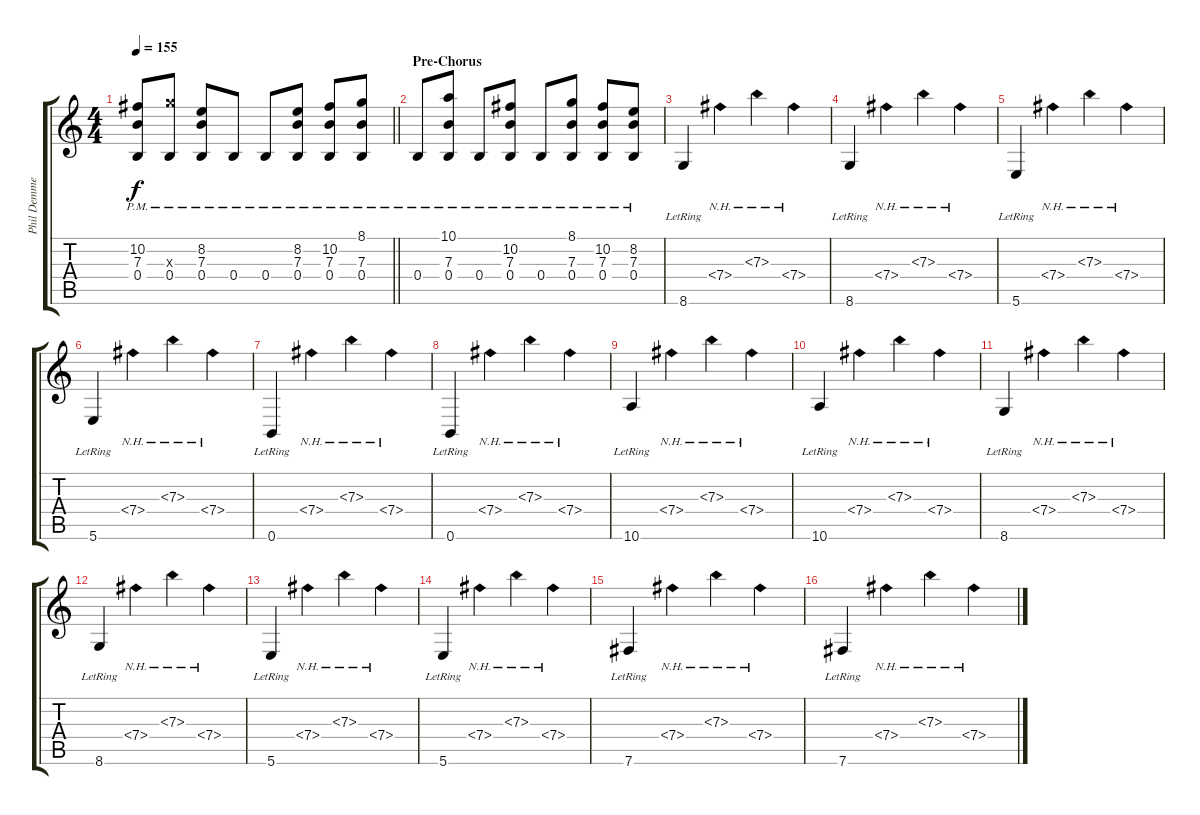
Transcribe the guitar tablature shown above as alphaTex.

\track ("Phil Demmel (Lead guitar)" "Phil Demme") {instrument distortionguitar}
\staff {score tabs}
\tuning (B3 Ab3 E3 B2 Gb2 B1) {hide}
\ts (4 4)
\tempo 155
\clef g2
\barLineRight lightlight
\ks c
(10.2 7.3 0.4{pm}).8{dy f} (15.3{x} 0.4{pm}).8 (8.2 7.3 0.4{pm}).8 0.4{pm}.8 0.4{pm}.8 (8.2 7.3 0.4{pm}).8 (10.2 7.3 0.4{pm}).8 (8.1 7.3 0.4{pm}).8 |
\section ("" "Pre-Chorus")
0.4{pm}.8 (10.1 7.3 0.4{pm}).8 0.4{pm}.8 (10.2 7.3 0.4{pm}).8 0.4{pm}.8 (8.1 7.3 0.4{pm}).8 (10.2 7.3 0.4{pm}).8 (8.2 7.3 0.4{pm}).8 |
8.6{lr}.4 7.4{nh}.4 7.3{nh}.4 7.4{nh}.4 |
8.6{lr}.4 7.4{nh}.4 7.3{nh}.4 7.4{nh}.4 |
5.6{lr}.4 7.4{nh}.4 7.3{nh}.4 7.4{nh}.4 |
5.6{lr}.4 7.4{nh}.4 7.3{nh}.4 7.4{nh}.4 |
0.6{lr}.4 7.4{nh}.4 7.3{nh}.4 7.4{nh}.4 |
0.6{lr}.4 7.4{nh}.4 7.3{nh}.4 7.4{nh}.4 |
10.6{lr}.4 7.4{nh}.4 7.3{nh}.4 7.4{nh}.4 |
10.6{lr}.4 7.4{nh}.4 7.3{nh}.4 7.4{nh}.4 |
8.6{lr}.4 7.4{nh}.4 7.3{nh}.4 7.4{nh}.4 |
8.6{lr}.4 7.4{nh}.4 7.3{nh}.4 7.4{nh}.4 |
5.6{lr}.4 7.4{nh}.4 7.3{nh}.4 7.4{nh}.4 |
5.6{lr}.4 7.4{nh}.4 7.3{nh}.4 7.4{nh}.4 |
7.6{lr}.4 7.4{nh}.4 7.3{nh}.4 7.4{nh}.4 |
7.6{lr}.4 7.4{nh}.4 7.3{nh}.4 7.4{nh}.4
